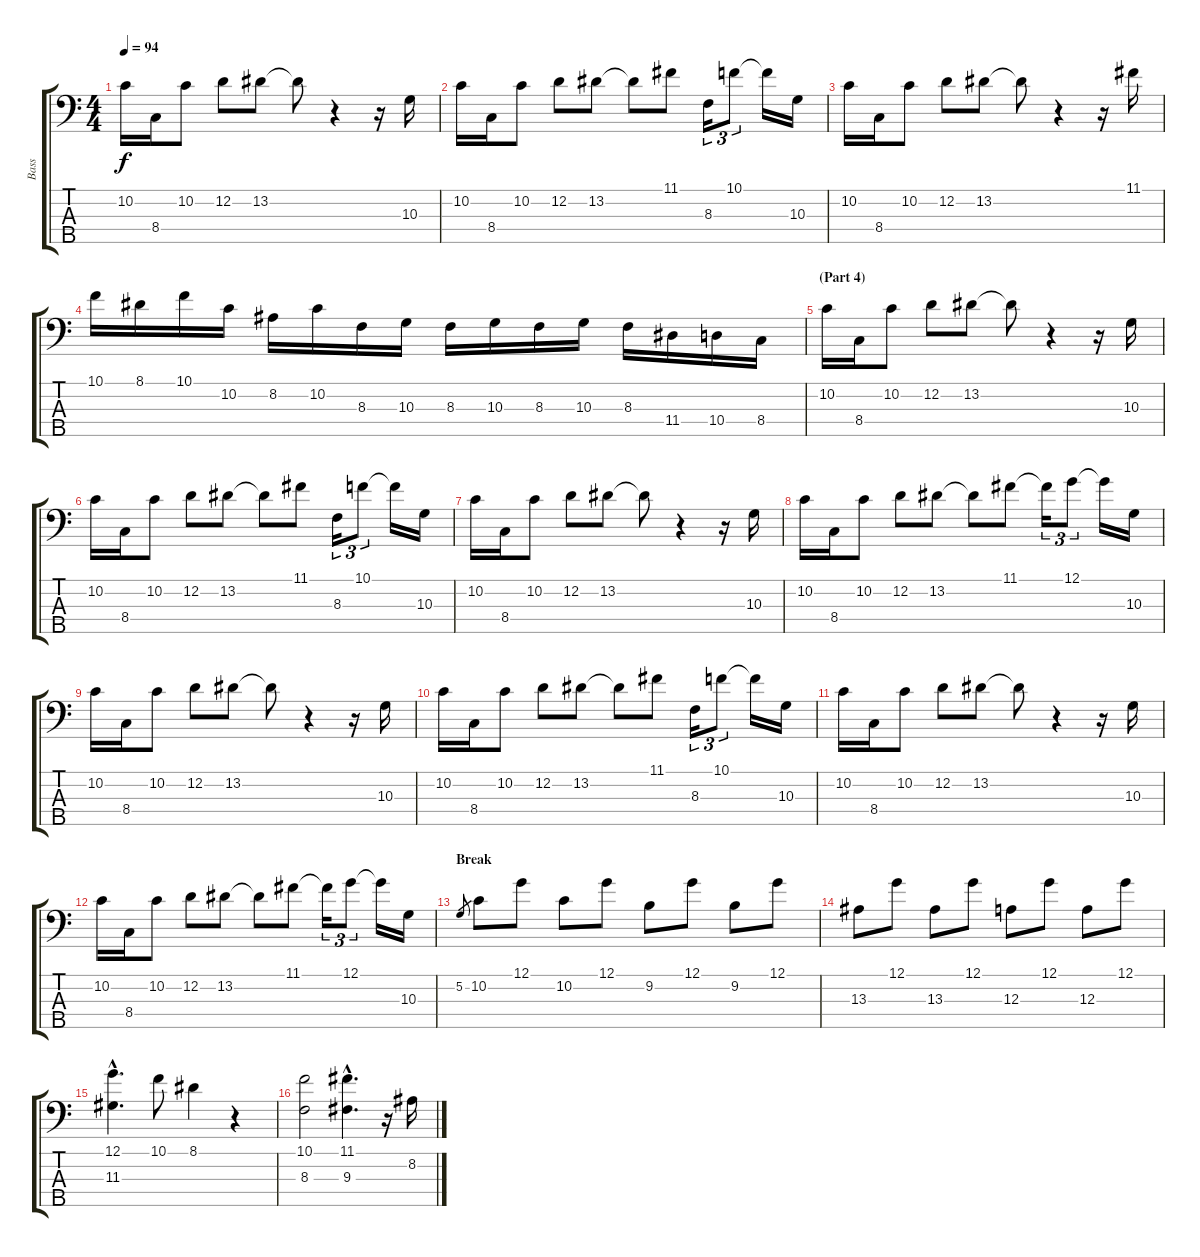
\track ("Bass" "Bass") {instrument electricbasspick}
\staff {score tabs}
\tuning (G2 D2 A1 E1 B0) {hide}
\ts (4 4)
\tempo 94
\clef f4
\ks c
10.2.16{dy f} 8.4.16 10.2.8 12.2.8 13.2.8 13.2{t}.8 r.4 r.16 10.3.16 |
10.2.16 8.4.16 10.2.8 12.2.8 13.2.8 13.2{t}.8 11.1.8 8.3.16{tu (3 2)} 10.1.8{tu (3 2)} 10.1{t}.16 10.3.16 |
10.2.16 8.4.16 10.2.8 12.2.8 13.2.8 13.2{t}.8 r.4 r.16 11.1.16 |
10.1.16 8.1.16 10.1.16 10.2.16 8.2.16 10.2.16 8.3.16 10.3.16 8.3.16 10.3.16 8.3.16 10.3.16 8.3.16 11.4.16 10.4.16 8.4.16 |
\section ("" "(Part 4)")
10.2.16 8.4.16 10.2.8 12.2.8 13.2.8 13.2{t}.8 r.4 r.16 10.3.16 |
10.2.16 8.4.16 10.2.8 12.2.8 13.2.8 13.2{t}.8 11.1.8 8.3.16{tu (3 2)} 10.1.8{tu (3 2)} 10.1{t}.16 10.3.16 |
10.2.16 8.4.16 10.2.8 12.2.8 13.2.8 13.2{t}.8 r.4 r.16 10.3.16 |
10.2.16 8.4.16 10.2.8 12.2.8 13.2.8 13.2{t}.8 11.1.8 11.1{t}.16{tu (3 2)} 12.1.8{tu (3 2)} 12.1{t}.16 10.3.16 |
10.2.16 8.4.16 10.2.8 12.2.8 13.2.8 13.2{t}.8 r.4 r.16 10.3.16 |
10.2.16 8.4.16 10.2.8 12.2.8 13.2.8 13.2{t}.8 11.1.8 8.3.16{tu (3 2)} 10.1.8{tu (3 2)} 10.1{t}.16 10.3.16 |
10.2.16 8.4.16 10.2.8 12.2.8 13.2.8 13.2{t}.8 r.4 r.16 10.3.16 |
10.2.16 8.4.16 10.2.8 12.2.8 13.2.8 13.2{t}.8 11.1.8 11.1{t}.16{tu (3 2)} 12.1.8{tu (3 2)} 12.1{t}.16 10.3.16 |
\section ("" "Break")
5.2.8{gr} 10.2.8 12.1.8 10.2.8 12.1.8 9.2.8 12.1.8 9.2.8 12.1.8 |
13.3.8 12.1.8 13.3.8 12.1.8 12.3.8 12.1.8 12.3.8 12.1.8 |
(12.1{hac} 11.3{hac}).4{d} 10.1.8 8.1.4 r.4 |
(10.1 8.3).2 (11.1{hac} 9.3{hac}).4{d} r.16 8.2.16
